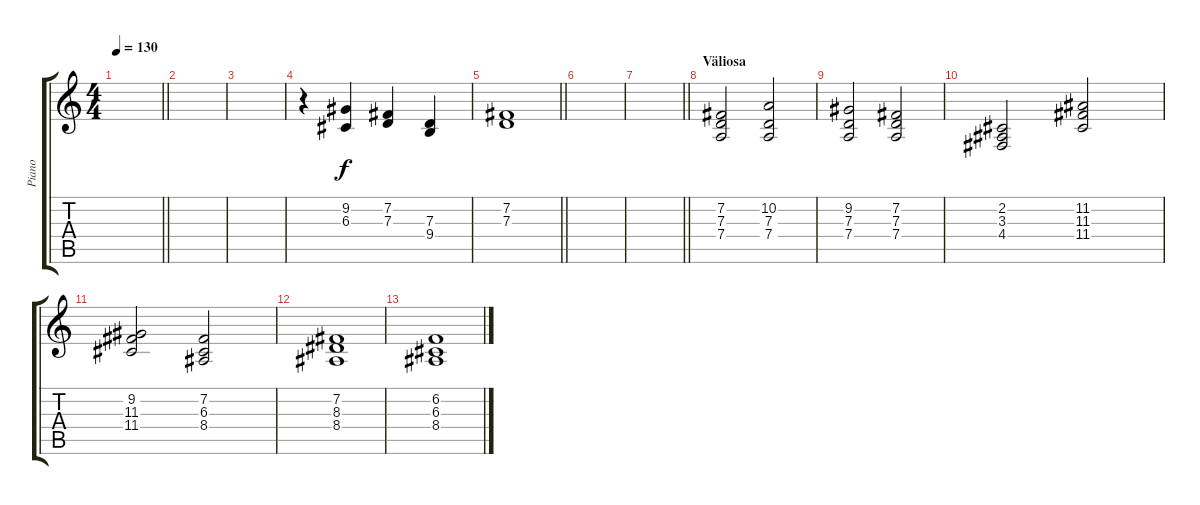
\track ("Piano" "Piano") {instrument brightacousticpiano}
\staff {score tabs}
\tuning (E4 B3 G3 D3 A2 E2) {hide}
\ts (4 4)
\tempo 130
\clef g2
\barLineRight lightlight
\ks c
|
|
|
r.4 (9.2 6.3).4 (7.2 7.3).4 (7.3 9.4).4 |
\barLineRight lightlight
(7.2 7.3).1 |
|
\barLineRight lightlight
|
\section ("" "Väliosa")
(7.2 7.3 7.4).2{instrument stringensemble1} (10.2 7.3 7.4).2 |
(9.2 7.3 7.4).2 (7.2 7.3 7.4).2 |
(2.2 3.3 4.4).2 (11.2 11.3 11.4).2 |
(9.2 11.3 11.4).2 (7.2 6.3 8.4).2 |
(7.2 8.3 8.4).1 |
(6.2 6.3 8.4).1
